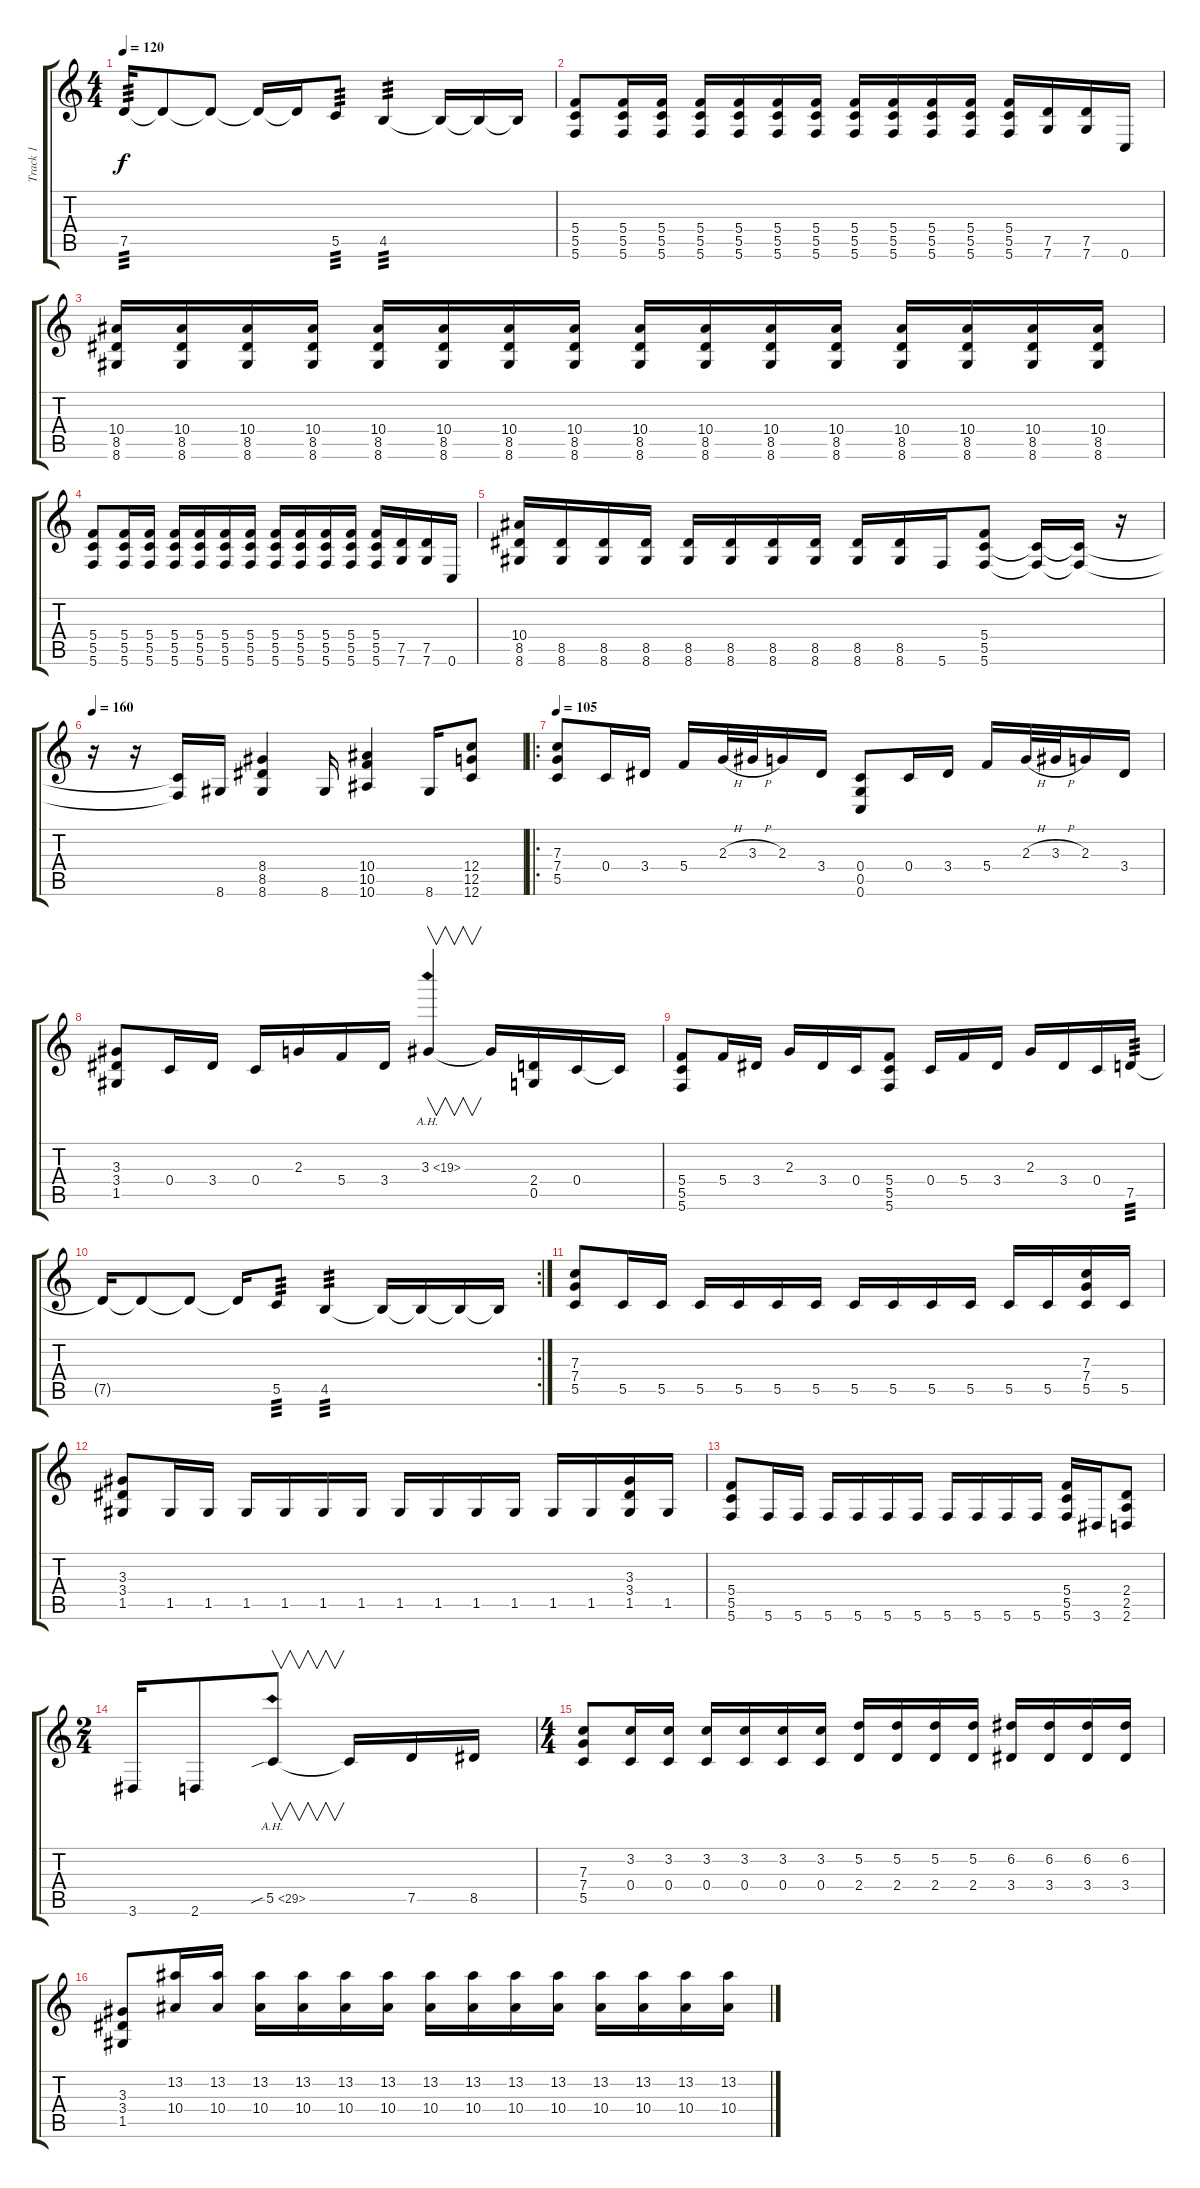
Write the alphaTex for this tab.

\track ("Track 1" "Track 1") {instrument distortionguitar}
\staff {score tabs}
\tuning (D4 A3 F3 C3 G2 C2) {hide}
\ts (4 4)
\tempo 120
\clef g2
\ks c
7.5.16{tp 3 dy f} 7.5{t}.8 7.5{t}.8 7.5{t}.16 7.5{t}.16 5.5.8{tp 3} 4.5.4{tp 3} 4.5{t}.16 4.5{t}.16 4.5{t}.16 |
(5.4 5.5 5.6).8 (5.4 5.5 5.6).16 (5.4 5.5 5.6).16 (5.4 5.5 5.6).16 (5.4 5.5 5.6).16 (5.4 5.5 5.6).16 (5.4 5.5 5.6).16 (5.4 5.5 5.6).16 (5.4 5.5 5.6).16 (5.4 5.5 5.6).16 (5.4 5.5 5.6).16 (5.4 5.5 5.6).16 (7.5 7.6).16 (7.5 7.6).16 0.6.16 |
(10.4 8.5 8.6).16 (10.4 8.5 8.6).16 (10.4 8.5 8.6).16 (10.4 8.5 8.6).16 (10.4 8.5 8.6).16 (10.4 8.5 8.6).16 (10.4 8.5 8.6).16 (10.4 8.5 8.6).16 (10.4 8.5 8.6).16 (10.4 8.5 8.6).16 (10.4 8.5 8.6).16 (10.4 8.5 8.6).16 (10.4 8.5 8.6).16 (10.4 8.5 8.6).16 (10.4 8.5 8.6).16 (10.4 8.5 8.6).16 |
(5.4 5.5 5.6).8 (5.4 5.5 5.6).16 (5.4 5.5 5.6).16 (5.4 5.5 5.6).16 (5.4 5.5 5.6).16 (5.4 5.5 5.6).16 (5.4 5.5 5.6).16 (5.4 5.5 5.6).16 (5.4 5.5 5.6).16 (5.4 5.5 5.6).16 (5.4 5.5 5.6).16 (5.4 5.5 5.6).16 (7.5 7.6).16 (7.5 7.6).16 0.6.16 |
(10.4 8.5 8.6).16 (8.5 8.6).16 (8.5 8.6).16 (8.5 8.6).16 (8.5 8.6).16 (8.5 8.6).16 (8.5 8.6).16 (8.5 8.6).16 (8.5 8.6).16 (8.5 8.6).16 5.6.16 (5.4 5.5 5.6).8 (5.5{t} 5.6{t}).16 (5.5{t} 5.6{t}).16 r.16 |
\tempo 160
r.16 r.16 (5.5{t} 5.6{t}).16 8.6.16 (8.4 8.5 8.6).4 8.6.16 (10.4 10.5 10.6).4 8.6.16 (12.4 12.5 12.6).8 |
\ro
\tempo 105
(7.3 7.4 5.5).8 0.4.16 3.4.16 5.4.16 2.3{h}.32 3.3{h}.32 2.3.16 3.4.16 (0.4 0.5 0.6).8 0.4.16 3.4.16 5.4.16 2.3{h}.32 3.3{h}.32 2.3.16 3.4.16 |
(3.3 3.4 1.5).8 0.4.16 3.4.16 0.4.16 2.3.16 5.4.16 3.4.16 3.3{ah 16}.4{v} 3.3{t}.16 (2.4 0.5).16 0.4.16 0.4{t}.16 |
(5.4 5.5 5.6).8 5.4.16 3.4.16 2.3.16 3.4.16 0.4.16 (5.4 5.5 5.6).8 0.4.16 5.4.16 3.4.16 2.3.16 3.4.16 0.4.16 7.5.16{tp 3} |
\rc 2
7.5{t}.16 7.5{t}.8 7.5{t}.8 7.5{t}.16 5.5.8{tp 3} 4.5.4{tp 3} 4.5{t}.16 4.5{t}.16 4.5{t}.16 4.5{t}.16 |
(7.3 7.4 5.5).8 5.5.16 5.5.16 5.5.16 5.5.16 5.5.16 5.5.16 5.5.16 5.5.16 5.5.16 5.5.16 5.5.16 5.5.16 (7.3 7.4 5.5).16 5.5.16 |
(3.3 3.4 1.5).8 1.5.16 1.5.16 1.5.16 1.5.16 1.5.16 1.5.16 1.5.16 1.5.16 1.5.16 1.5.16 1.5.16 1.5.16 (3.3 3.4 1.5).16 1.5.16 |
(5.4 5.5 5.6).8 5.6.16 5.6.16 5.6.16 5.6.16 5.6.16 5.6.16 5.6.16 5.6.16 5.6.16 5.6.16 (5.4 5.5 5.6).16 3.6.16 (2.4 2.5 2.6).8 |
\ts (2 4)
3.6.16 2.6.8 5.5{ah 24 sib}.8{v} 5.5{t}.16 7.5.16 8.5.16 |
\ts (4 4)
(7.3 7.4 5.5).8 (3.2 0.4).16 (3.2 0.4).16 (3.2 0.4).16 (3.2 0.4).16 (3.2 0.4).16 (3.2 0.4).16 (5.2 2.4).16 (5.2 2.4).16 (5.2 2.4).16 (5.2 2.4).16 (6.2 3.4).16 (6.2 3.4).16 (6.2 3.4).16 (6.2 3.4).16 |
(3.3 3.4 1.5).8 (13.2 10.4).16 (13.2 10.4).16 (13.2 10.4).16 (13.2 10.4).16 (13.2 10.4).16 (13.2 10.4).16 (13.2 10.4).16 (13.2 10.4).16 (13.2 10.4).16 (13.2 10.4).16 (13.2 10.4).16 (13.2 10.4).16 (13.2 10.4).16 (13.2 10.4).16
